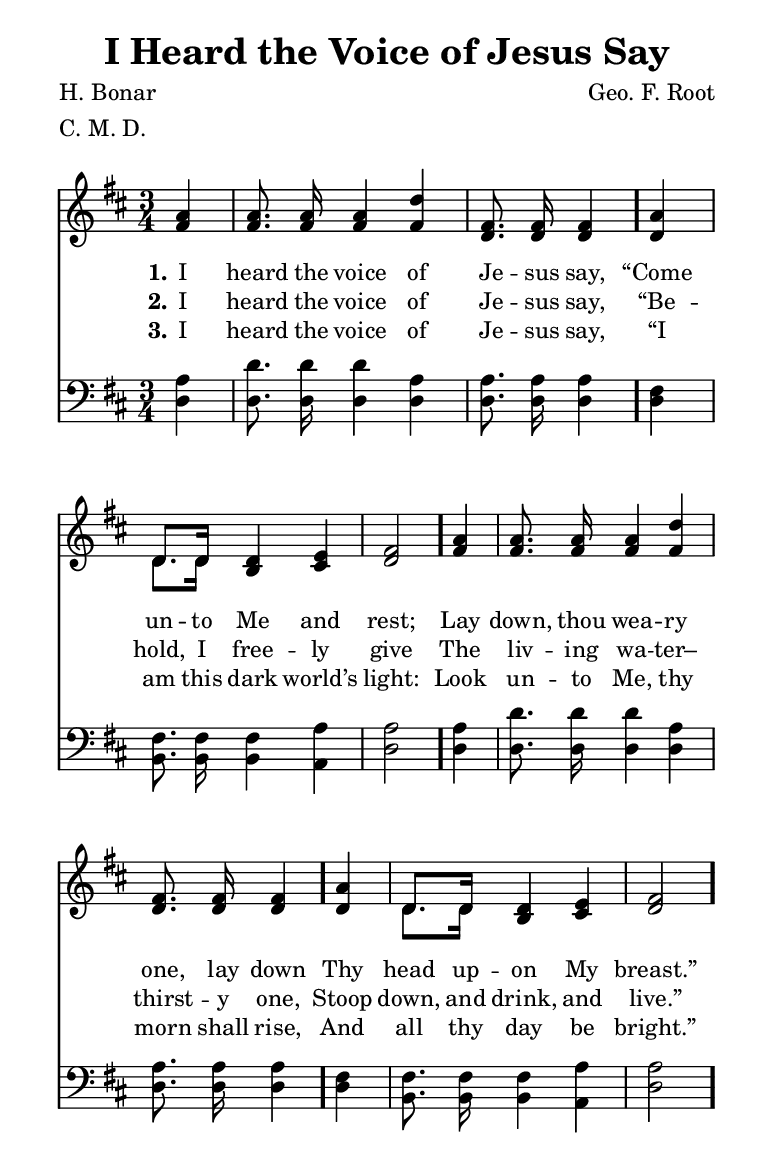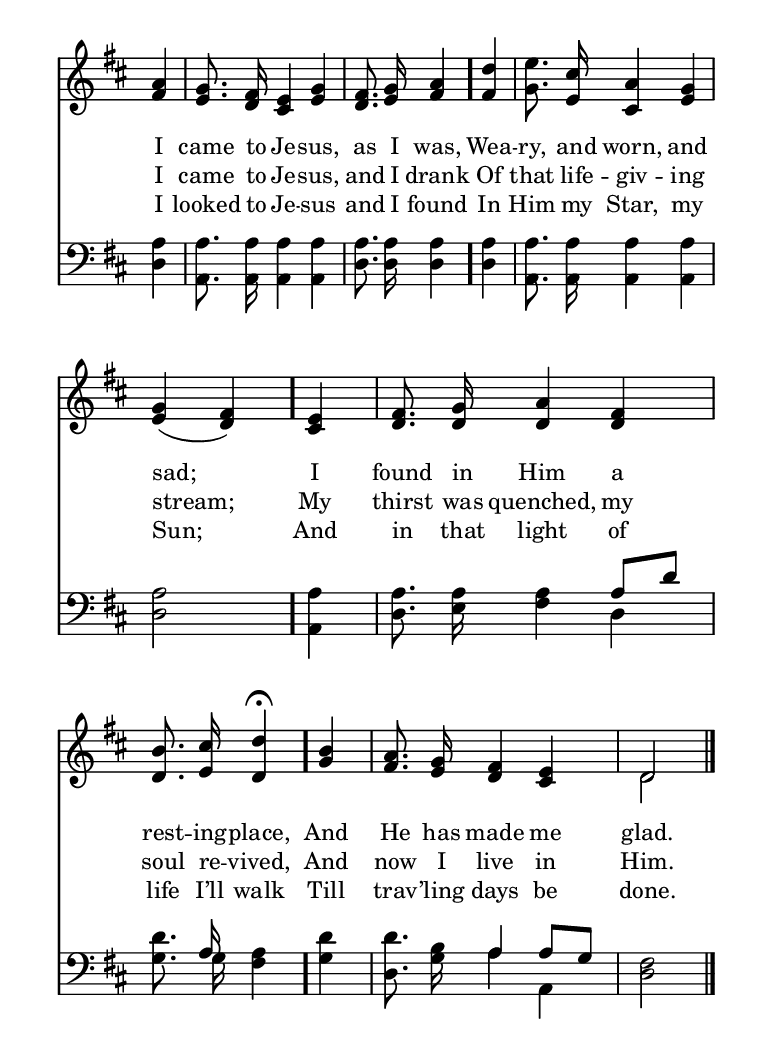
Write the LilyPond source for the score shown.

\include "common/global.ily"
\paper {
  \include "common/paper.ily"
}

\header{
  hymnnumber = "222"
  title = "I Heard the Voice of Jesus Say"
  tunename = "Varina"
  meter = "C. M. D."
  poet = "H. Bonar"
  composer = "Geo. F. Root"
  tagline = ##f
}

ta = { \tempo 4=80 }
tb = { \tempo 4=40 }

global = {
  \include "common/overrides.ily"
  \override Staff.TimeSignature.style = #'numbered
  \time 3/4
  \override Score.MetronomeMark.transparent = ##t % hide all fermata changes too
  \ta
  \key d \major
  \partial 4
  \autoBeamOff
}

patternA = { \ta c4 | c8. c16 c4 c | c8. c16 c4 }
patternD = { \ta c4 | c8. c16 c4 c | c8. c16 \tb c4\fermata }
patternB = { \ta c4 | c8. c16 c4 c | c2 }
patternC = { \ta c4 | c8. c16 c4 c | c4( c) }

notesSoprano = {
\global
\relative c'' {

  a4 | a8. a16 a4 d | fis,8. fis16 fis4
  a4 | d,8. d16 d4 e | fis2
  a4 | a8. a16 a4 d | fis,8. fis16 fis4
  a4 | d,8. d16 d4 e | fis2

  \break

  \changePitch \patternA { a | g fis e g | fis g a }
  \changePitch \patternC { d | e cis a g | g fis }
  \changePitch \patternD { e | fis g a fis | b cis d }
  \changePitch \patternB { b | a g fis e | d }

  \bar "|."

}
}

notesAlto = {
\global
\relative e' {

  \changePitch \patternA { fis | fis fis fis fis | d d d }
  \changePitch \patternB { d | d d b cis | d }
  \changePitch \patternA { fis | fis fis fis fis | d d d }
  \changePitch \patternB { d | d d b cis | d }

  \changePitch \patternA { fis | e d cis e | d e fis }
  \changePitch \patternC { fis | g e cis e | e d }
  \changePitch \patternA { cis | d d d d | d e d }
  \changePitch \patternB { g | fis e d cis | d }

}
}

notesTenor = {
\global
\relative a {

  \changePitch \patternA { a | d d d a | a a a }
  \changePitch \patternB { fis | fis fis fis a | a }
  \changePitch \patternA { a | d d d a | a a a }
  \changePitch \patternB { fis | fis fis fis a | a }

  \changePitch \patternA { a | a a a a | a a a }
  \changePitch \patternB { a | a a a a | a }
  a4 | a8. a16 a4 a8[ d] | d8. a16 a4
  d4 | d8. b16 a4 a8[ g] | fis2

}
}

notesBass = {
\global
\relative f {

  \changePitch \patternA { d | d d d d | d d d }
  \changePitch \patternB { d | b b b a | d }
  \changePitch \patternA { d | d d d d | d d d }
  \changePitch \patternB { d | b b b a | d }

  \changePitch \patternA { d | a a a a | d d d }
  \changePitch \patternB { d | a a a a | d }
  \changePitch \patternA { a | d e fis d | g g fis }
  \changePitch \patternB { g | d g a a, | d }

}
}

wordsA = \lyricmode {
\set stanza = "1."

I heard the voice of Je -- sus say, \bar "."
“Come un -- to Me and rest; \bar "."
Lay down, thou wea -- ry one, lay down \bar "."
Thy head up -- on My breast.” \bar "."
I came to Je -- sus, as I was, \bar "."
Wea -- ry, and worn, and sad; \bar "."
I found in Him a rest -- ing -- place, \bar "."
And He has made me glad. \bar "."

}

wordsB = \lyricmode {
\set stanza = "2."

I heard the voice of Je -- sus say,
“Be -- hold, I free -- ly give
The liv -- ing wa -- ter– thirst -- y one,
Stoop down, and drink, and live.”
I came to Je -- sus, and I drank
Of that life -- giv -- ing stream;
My thirst was quenched, my soul re -- vived,
And now I live in Him.

}

wordsC = \lyricmode {
\set stanza = "3."

I heard the voice of Je -- sus say,
“I am this dark world’s light:
Look un -- to Me, thy morn shall rise,
And all thy day be bright.”
I looked to Je -- sus and I found
In Him my Star, my Sun;
And in that light of life I’ll walk
Till trav -- ’ling days be done.

}

\score {
  \context ChoirStaff <<
    \context Staff = upper <<
      \set ChoirStaff.systemStartDelimiter = #'SystemStartBar
      \partcombine #'(2 . 9) \notesSoprano \notesAlto
      \context NullVoice = sopranos { \voiceOne << \notesSoprano >> }
      \context NullVoice = altos { \voiceTwo << \notesAlto >> }
      \context Lyrics = one   \lyricsto sopranos \wordsA
      \context Lyrics = two   \lyricsto sopranos \wordsB
      \context Lyrics = three \lyricsto sopranos \wordsC
    >>
    \context Staff = men <<
      \clef bass
      \partcombine #'(2 . 9) \notesTenor \notesBass
      \context NullVoice = tenors { \voiceOne << \notesTenor >> }
      \context NullVoice = basses { \voiceTwo << \notesBass >> }
    >>
  >>
  \layout {
    \include "common/layout.ily"
  }
  \midi{
    \include "common/midi.ily"
  }
}

\version "2.19.49"  % necessary for upgrading to future LilyPond versions.

% vi:set et ts=2 sw=2 ai nocindent syntax=lilypond:
